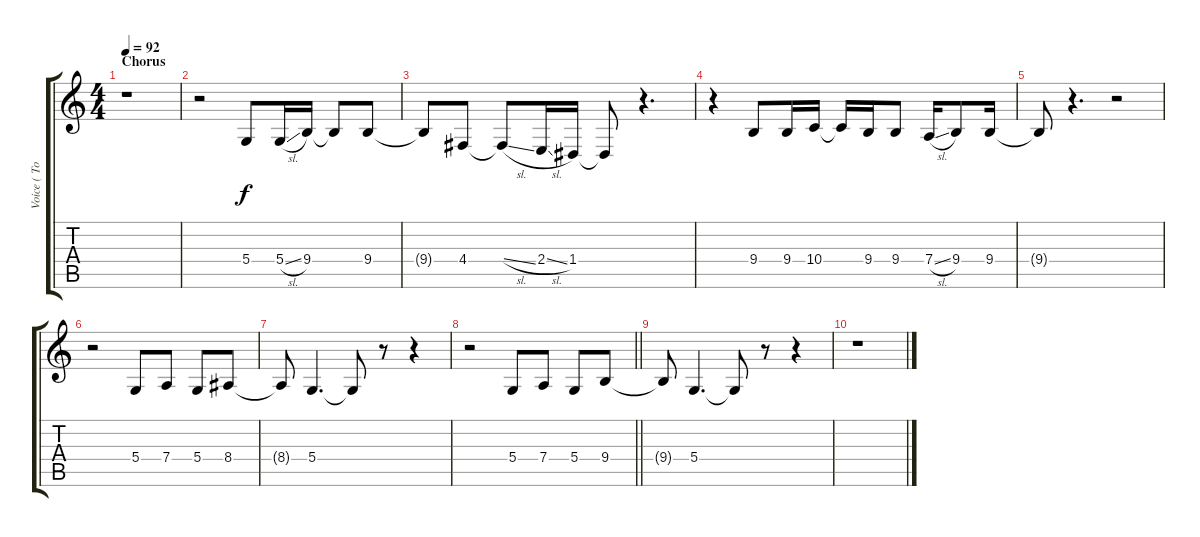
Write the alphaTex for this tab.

\track ("Voice ( Tom Yorke )" "Voice ( To") {instrument stringensemble1}
\staff {score tabs}
\tuning (E4 B3 G3 D3 A2 E2) {hide}
\ts (4 4)
\section ("" "Chorus")
\tempo 92
\clef g2
\ks c
r.1{dy f} |
r.2 5.4.8 5.4{sl}.16 9.4.16 9.4{t}.8 9.4.8 |
9.4{t}.8 4.4.8 4.4{sl t}.8 2.4{sl}.16 1.4.16 1.4{t}.8 r.4{d} |
r.4 9.4.8 9.4.16 10.4.16 10.4{t}.16 9.4.16 9.4.8 7.4{sl}.16 9.4.8 9.4.16 |
9.4{t}.8 r.4{d} r.2 |
r.2 5.4.8 7.4.8 5.4.8 8.4.8 |
8.4{t}.8 5.4.4{d} 5.4{t}.8 r.8 r.4 |
\barLineRight lightlight
r.2 5.4.8 7.4.8 5.4.8 9.4.8 |
9.4{t}.8 5.4.4{d} 5.4{t}.8 r.8 r.4 |
r.1
